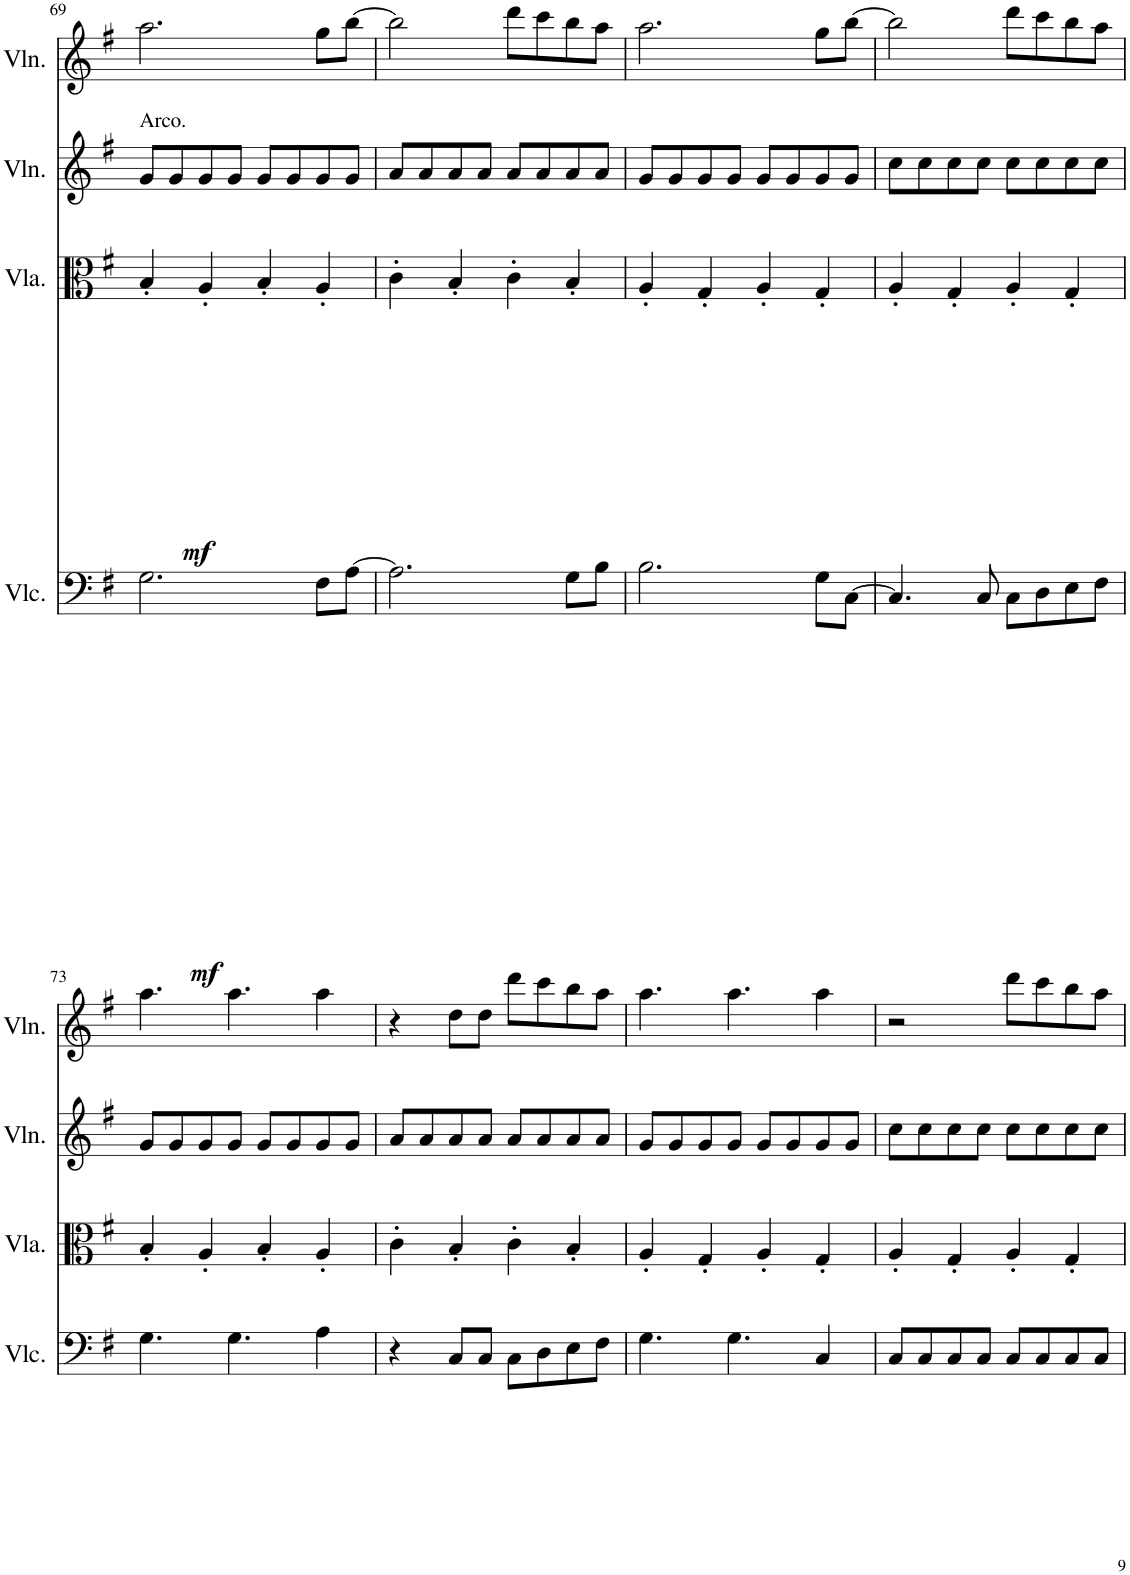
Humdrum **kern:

**kern	**dynam	**kern	**dynam	**kern	**kern
*part4	*part4	*part3	*part3	*part2	*part1
*staff4	*staff4	*staff3	*staff3	*staff2	*staff1
*I"Violoncello	*	*I"Viola	*	*I"Violin	*I"Violin
*I'Vlc.	*	*I'Vla.	*	*I'Vln.	*I'Vln.
!!LO:PB:g=z
*clefF4	*	*clefC3	*	*clefG2	*clefG2
*k[f#]	*	*k[f#]	*	*k[f#]	*k[f#]
*M4/4	*	*M4/4	*	*M4/4	*M4/4
=69	=69	=69	=69	=69	=69
!	!	!	!	!LO:TX:a:t=Arco.	!
!	!LO:DY:b	!	!LO:DY:b	!	!
2.G\	mf	4B'/	mf	8g/L	2.aa\
.	.	.	.	8g/	.
.	.	4A'/	.	8g/	.
.	.	.	.	8g/J	.
.	.	4B'/	.	8g/L	.
.	.	.	.	8g/	.
8F#\L	.	4A'/	.	8g/	8gg\L
[8A\J	.	.	.	8g/J	[8bb\J
=70	=70	=70	=70	=70	=70
2.A\]	.	4c'\	.	8a/L	2bb\]
.	.	.	.	8a/	.
.	.	4B'/	.	8a/	.
.	.	.	.	8a/J	.
.	.	4c'\	.	8a/L	8ddd\L
.	.	.	.	8a/	8ccc\
8G\L	.	4B'/	.	8a/	8bb\
8B\J	.	.	.	8a/J	8aa\J
=71	=71	=71	=71	=71	=71
2.B\	.	4A'/	.	8g/L	2.aa\
.	.	.	.	8g/	.
.	.	4G'/	.	8g/	.
.	.	.	.	8g/J	.
.	.	4A'/	.	8g/L	.
.	.	.	.	8g/	.
8G\L	.	4G'/	.	8g/	8gg\L
[8C\J	.	.	.	8g/J	[8bb\J
=72	=72	=72	=72	=72	=72
4.C/]	.	4A'/	.	8cc\L	2bb\]
.	.	.	.	8cc\	.
.	.	4G'/	.	8cc\	.
8C/	.	.	.	8cc\J	.
8C\L	.	4A'/	.	8cc\L	8ddd\L
8D\	.	.	.	8cc\	8ccc\
8E\	.	4G'/	.	8cc\	8bb\
8F#\J	.	.	.	8cc\J	8aa\J
!!LO:LB:g=z
=73	=73	=73	=73	=73	=73
4.G\	.	4B'/	.	8g/L	4.aa\
.	.	.	.	8g/	.
.	.	4A'/	.	8g/	.
4.G\	.	.	.	8g/J	4.aa\
.	.	4B'/	.	8g/L	.
.	.	.	.	8g/	.
4A\	.	4A'/	.	8g/	4aa\
.	.	.	.	8g/J	.
=74	=74	=74	=74	=74	=74
4r	.	4c'\	.	8a/L	4r
.	.	.	.	8a/	.
8C/L	.	4B'/	.	8a/	8dd\L
8C/J	.	.	.	8a/J	8dd\J
8C\L	.	4c'\	.	8a/L	8ddd\L
8D\	.	.	.	8a/	8ccc\
8E\	.	4B'/	.	8a/	8bb\
8F#\J	.	.	.	8a/J	8aa\J
=75	=75	=75	=75	=75	=75
4.G\	.	4A'/	.	8g/L	4.aa\
.	.	.	.	8g/	.
.	.	4G'/	.	8g/	.
4.G\	.	.	.	8g/J	4.aa\
.	.	4A'/	.	8g/L	.
.	.	.	.	8g/	.
4C/	.	4G'/	.	8g/	4aa\
.	.	.	.	8g/J	.
=76	=76	=76	=76	=76	=76
8C/L	.	4A'/	.	8cc\L	2r
8C/	.	.	.	8cc\	.
8C/	.	4G'/	.	8cc\	.
8C/J	.	.	.	8cc\J	.
8C/L	.	4A'/	.	8cc\L	8ddd\L
8C/	.	.	.	8cc\	8ccc\
8C/	.	4G'/	.	8cc\	8bb\
8C/J	.	.	.	8cc\J	8aa\J
=	=	=	=	=	=
*-	*-	*-	*-	*-	*-
